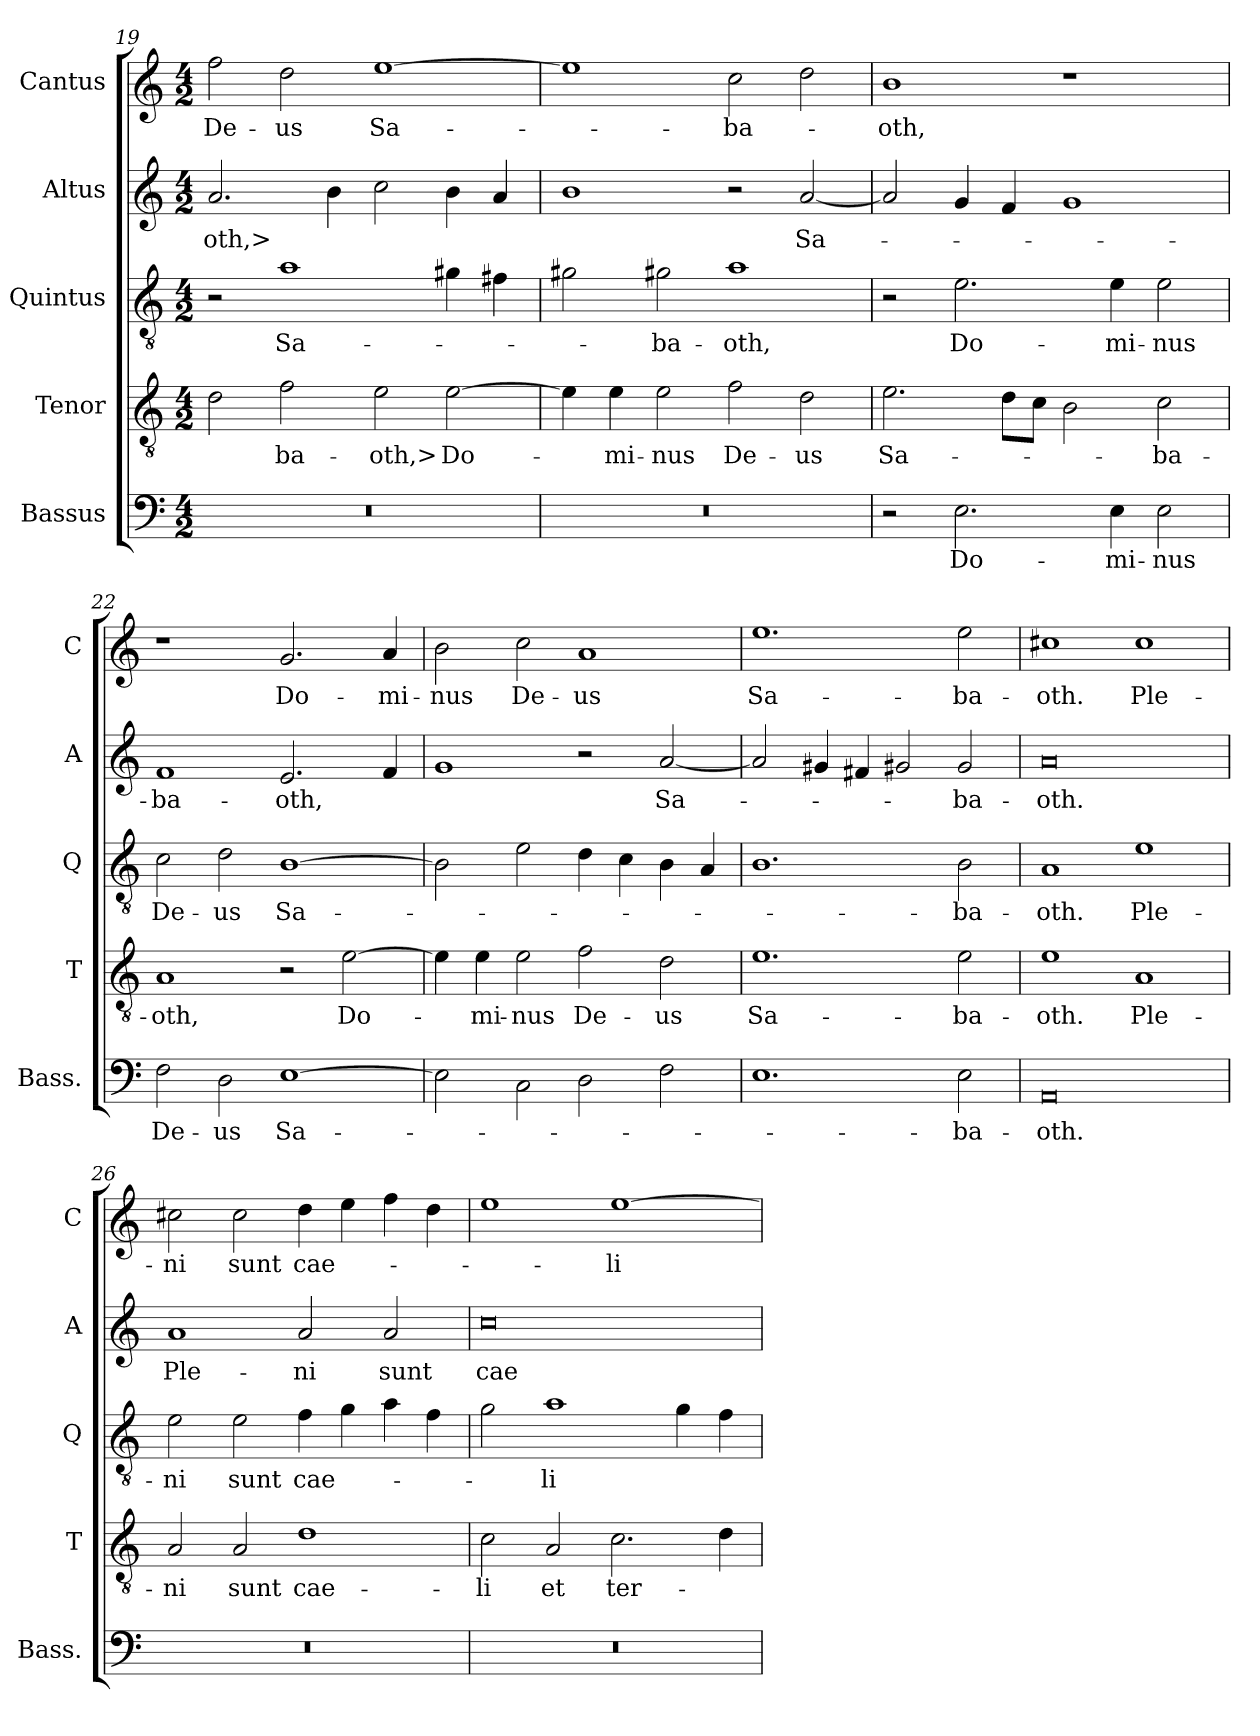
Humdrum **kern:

**kern	**text	**kern	**text	**kern	**text	**kern	**text	**kern	**text
*part5	*part5	*part4	*part4	*part3	*part3	*part2	*part2	*part1	*part1
*staff5	*staff5	*staff4	*staff4	*staff3	*staff3	*staff2	*staff2	*staff1	*staff1
*I"Bassus	*	*I"Tenor	*	*I"Quintus	*	*I"Altus	*	*I"Cantus	*
*I'Bass.	*	*I'T	*	*I'Q	*	*I'A	*	*I'C	*
*clefF4	*	*clefGv2	*	*clefGv2	*	*clefG2	*	*clefG2	*
*	*	*ITrd7c12	*	*ITrd7c12	*	*	*	*	*
*k[]	*	*k[]	*	*k[]	*	*k[]	*	*k[]	*
*C:	*	*C:	*	*C:	*	*C:	*	*C:	*
*M4/2	*	*M4/2	*	*M4/2	*	*M4/2	*	*M4/2	*
=19	=19	=19	=19	=19	=19	=19	=19	=19	=19
0r	.	2D\	.	2r	.	2.a/	-oth,>	2ff\	De-
.	.	2F\	-ba-	1A\	Sa-	.	.	2dd\	-us
.	.	.	.	.	.	4b\	.	.	.
.	.	2E\	-oth,>	.	.	2cc\	.	[1ee\	Sa-
.	.	[2E\	Do-	4G#\	.	4b\	.	.	.
.	.	.	.	4F#\	.	4a/	.	.	.
=20	=20	=20	=20	=20	=20	=20	=20	=20	=20
0r	.	4E\]	.	2G#\	.	1b\	.	1ee\]	.
.	.	4E\	-mi-	.	.	.	.	.	.
.	.	2E\	-nus	2G#X\	-ba-	.	.	.	.
.	.	2F\	De-	1A\	-oth,	2r	.	2cc\	-ba-
.	.	2D\	-us	.	.	[2a/	Sa-	2dd\	.
=21	=21	=21	=21	=21	=21	=21	=21	=21	=21
2r	.	2.E\	Sa-	2r	.	2a/]	.	1b\	-oth,
2.E\	Do-	.	.	2.E\	Do-	4g/	.	.	.
.	.	8D\L	.	.	.	4f/	.	.	.
.	.	8C\J	.	.	.	.	.	.	.
.	.	2BB\	.	.	.	1g/	.	1r	.
4E\	-mi-	.	.	4E\	-mi-	.	.	.	.
2E\	-nus	2C\	-ba-	2E\	-nus	.	.	.	.
=22	=22	=22	=22	=22	=22	=22	=22	=22	=22
2F\	De-	1AA/	-oth,	2C\	De-	1f/	-ba-	1r	.
2D\	-us	.	.	2D\	-us	.	.	.	.
[1E\	Sa-	2r	.	[1BB\	Sa-	2.e/	-oth,	2.g/	Do-
.	.	[2E\	Do-	.	.	.	.	.	.
.	.	.	.	.	.	4f/	.	4a/	-mi-
=23	=23	=23	=23	=23	=23	=23	=23	=23	=23
2E\]	.	4E\]	.	2BB\]	.	1g/	.	2b\	-nus
.	.	4E\	-mi-	.	.	.	.	.	.
2C\	.	2E\	-nus	2E\	.	.	.	2cc\	De-
2D\	.	2F\	De-	4D\	.	2r	.	1a/	-us
.	.	.	.	4C\	.	.	.	.	.
2F\	.	2D\	-us	4BB\	.	[2a/	Sa-	.	.
.	.	.	.	4AA/	.	.	.	.	.
=24	=24	=24	=24	=24	=24	=24	=24	=24	=24
1.E\	.	1.E\	Sa-	1.BB\	.	2a/]	.	1.ee\	Sa-
.	.	.	.	.	.	4g#/	.	.	.
.	.	.	.	.	.	4f#/	.	.	.
.	.	.	.	.	.	2g#X/	.	.	.
2E\	-ba-	2E\	-ba-	2BB\	-ba-	2g#/	-ba-	2ee\	-ba-
=25	=25	=25	=25	=25	=25	=25	=25	=25	=25
0AA/	-oth.	1E\	-oth.	1AA/	-oth.	0a/	-oth.	1cc#X\	-oth.
.	.	1AA/	Ple-	1E\	Ple-	.	.	1cc#\	Ple-
=26	=26	=26	=26	=26	=26	=26	=26	=26	=26
0r	.	2AA/	-ni	2E\	-ni	1a/	Ple-	2cc#X\	-ni
.	.	2AA/	sunt	2E\	sunt	.	.	2cc#\	sunt
.	.	1D\	cae-	4F\	cae-	2a/	-ni	4dd\	cae-
.	.	.	.	4G\	.	.	.	4ee\	.
.	.	.	.	4A\	.	2a/	sunt	4ff\	.
.	.	.	.	4F\	.	.	.	4dd\	.
=27	=27	=27	=27	=27	=27	=27	=27	=27	=27
0r	.	2C\	-li	2G\	.	0cc\	cae-	1ee\	.
.	.	2AA/	et	1A\	-li	.	.	.	.
.	.	2.C\	ter-	.	.	.	.	[1ee\	-li
.	.	.	.	4G\	.	.	.	.	.
.	.	4D\	.	4F\	.	.	.	.	.
=	=	=	=	=	=	=	=	=	=
*-	*-	*-	*-	*-	*-	*-	*-	*-	*-
